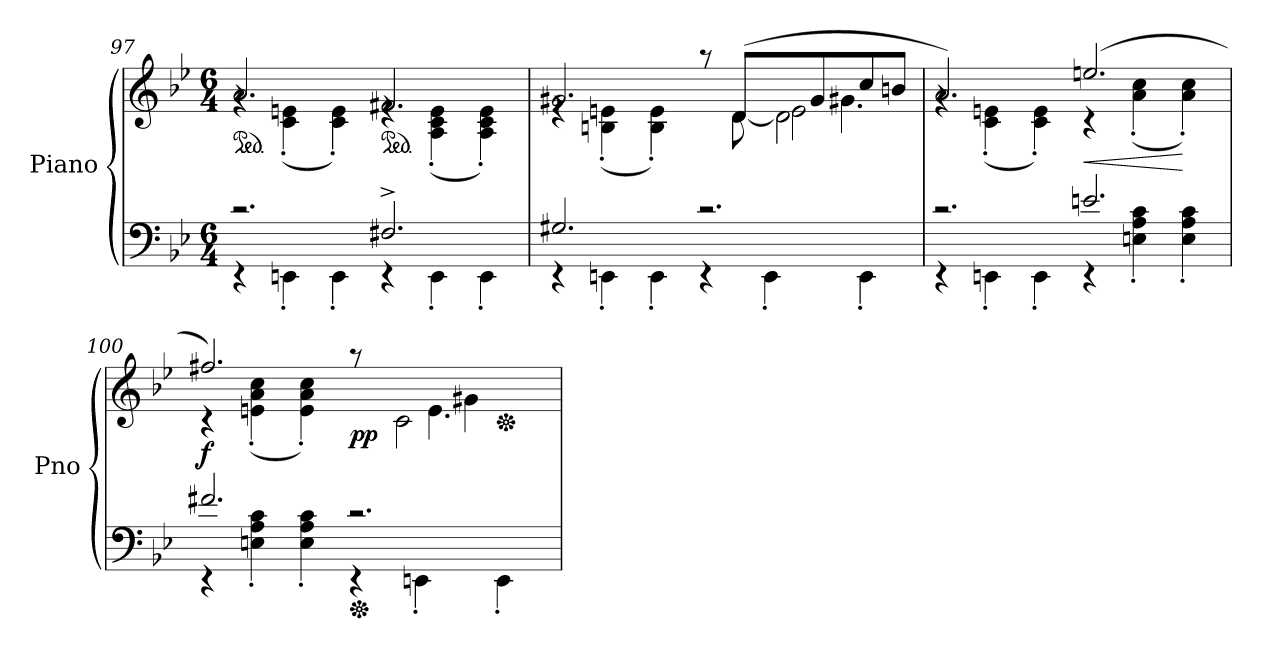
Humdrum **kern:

**kern	**kern	**dynam
*part1	*part1	*part1
*staff2	*staff1	*staff1/2
*I"Piano	*	*
*I'Pno	*	*
!!LO:LB:g=z
*clefF4	*clefG2	*
*k[b-e-]	*k[b-e-]	*
*B-:	*B-:	*
*M6/4	*M6/4	*
=97	=97	=97
*^	*	*
*	*	*ped	*
*	*	*^	*
2.rc	4rEE	2.a/	4rg	.
.	4EEn'<\	.	(<4c\'< 4en\'<	.
.	4EE'<\	.	4c\'< 4e\'<)	.
*	*	*ped	*	*
2.F#X^>/	4rEE	2.f#X/	4re	.
.	4EE'<\	.	(<4A\'< 4c\'< 4e\'<	.
.	4EE'<\	.	4A\'< 4c\'< 4e\'<)	.
!!LO:LB:g=z
=98	=98	=98	=98	=98
*	*	*^	*^	*
2.G#X/	4rEE	2.g#X/	4re	1ryy	1ryy	.
.	4EEn'<\	.	(<4Bn\'< 4en\'<	.	.	.
.	4EE'<\	.	4B\'< 4e\'<)	.	.	.
2.rc	4rEE	8raa	8ryy	.	.	.
.	.	(>8d/L	[8d	.	.	.
.	4EE'<\	8e/yy	2d\]	8ryy	2e	.
.	.	8g#/	.	4.g#X\	.	.
.	4EE'<\	8cc/	.	.	.	.
.	.	8bn/J	.	.	.	.
*	*	*	*v	*v	*v	*
=99	=99	=99	=99	=99
2.rc	4rEE	2.a/)	4rg	.
.	4EEn'<\	.	(<4c\'< 4en\'<	.
.	4EE'<\	.	4c\'< 4e\'<)	.
!	!	!	!	!LO:HP:b
2.en/	4rEE	(>2.een/	4rc	<
.	4En\'< 4A\'< 4c\'<	.	(<4a\'< 4cc\'<	.
.	4E\'< 4A\'< 4c\'<	.	4a\'< 4cc\'<)	[
=100	=100	=100	=100	=100
*	*	*^	*^	*
!	!	!	!	!	!	!LO:DY:b
2.f#X/	4rEE	2.ff#X/)	4rc	2..ryy	1ryy	f
.	4En\'< 4A\'< 4c\'<	.	(<4en\'< 4a\'< 4cc\'<	.	.	.
.	4E\'< 4A\'< 4c\'<	.	4e\'< 4a\'< 4cc\'<)	.	.	.
*Xped	*	*	*	*	*	*
!	!	!	!	!	!	!LO:DY:b
2.rc	4rEE	8raa	4.ryy	.	.	pp
.	.	8c/Lyy	.	2c\	.	.
.	4EEn'<\	8e/	.	.	4.e\	.
.	.	8g#X/	4g#X\	.	.	.
*	*	*Xped	*	*	*	*
.	4EE'<\	8bn/	.	.	.	.
.	.	8a/J	8ryy	8ryy	8ryy	.
*v	*v	*	*	*	*	*
*	*v	*v	*v	*v	*
=	=	=
*-	*-	*-
